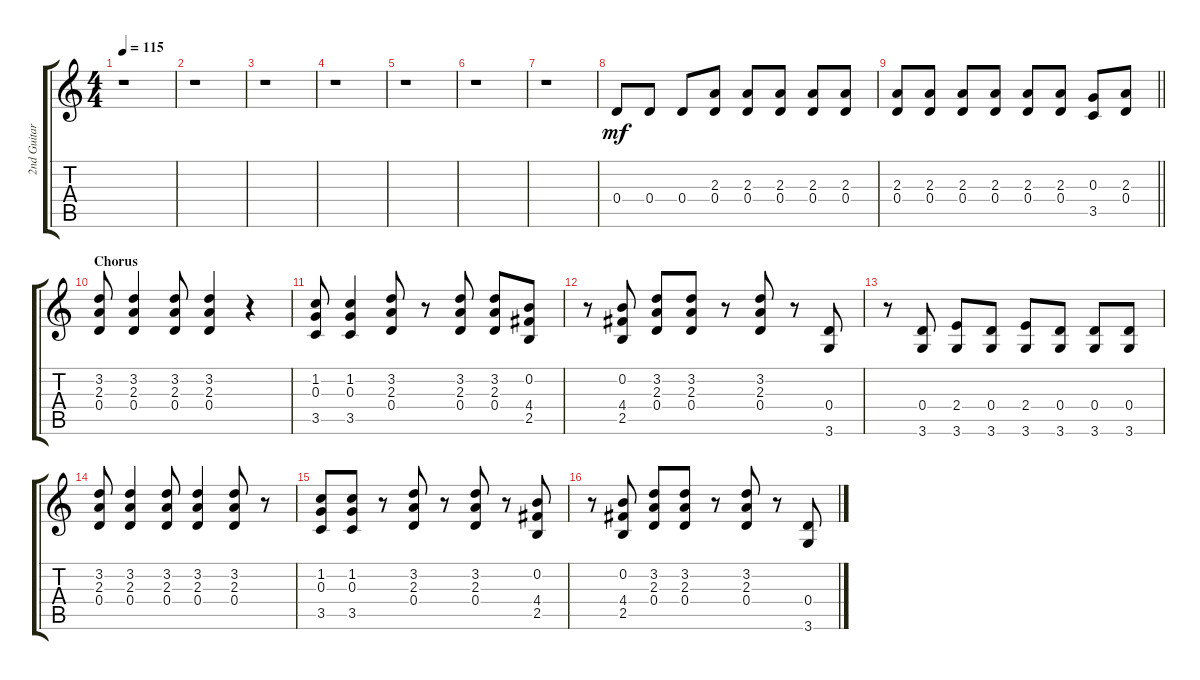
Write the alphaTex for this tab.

\track ("2nd Guitar" "2nd Guitar") {instrument overdrivenguitar}
\staff {score tabs}
\tuning (E4 B3 G3 D3 A2 E2) {hide}
\ts (4 4)
\tempo 115
\clef g2
\ks c
r.1{dy mf} |
r.1 |
r.1 |
r.1 |
r.1 |
r.1 |
r.1 |
0.4.8 0.4.8 0.4.8 (2.3 0.4).8 (2.3 0.4).8 (2.3 0.4).8 (2.3 0.4).8 (2.3 0.4).8 |
\barLineRight lightlight
(2.3 0.4).8 (2.3 0.4).8 (2.3 0.4).8 (2.3 0.4).8 (2.3 0.4).8 (2.3 0.4).8 (0.3 3.5).8 (2.3 0.4).8 |
\section ("" "Chorus")
(3.2 2.3 0.4).8 (3.2 2.3 0.4).4 (3.2 2.3 0.4).8 (3.2 2.3 0.4).4 r.4 |
(1.2 0.3 3.5).8 (1.2 0.3 3.5).4 (3.2 2.3 0.4).8 r.8 (3.2 2.3 0.4).8 (3.2 2.3 0.4).8 (0.2 4.4 2.5).8 |
r.8 (0.2 4.4 2.5).8 (3.2 2.3 0.4).8 (3.2 2.3 0.4).8 r.8 (3.2 2.3 0.4).8 r.8 (0.4 3.6).8 |
r.8 (0.4 3.6).8 (2.4 3.6).8 (0.4 3.6).8 (2.4 3.6).8 (0.4 3.6).8 (0.4 3.6).8 (0.4 3.6).8 |
(3.2 2.3 0.4).8 (3.2 2.3 0.4).4 (3.2 2.3 0.4).8 (3.2 2.3 0.4).4 (3.2 2.3 0.4).8 r.8 |
(1.2 0.3 3.5).8 (1.2 0.3 3.5).8 r.8 (3.2 2.3 0.4).8 r.8 (3.2 2.3 0.4).8 r.8 (0.2 4.4 2.5).8 |
r.8 (0.2 4.4 2.5).8 (3.2 2.3 0.4).8 (3.2 2.3 0.4).8 r.8 (3.2 2.3 0.4).8 r.8 (0.4 3.6).8
